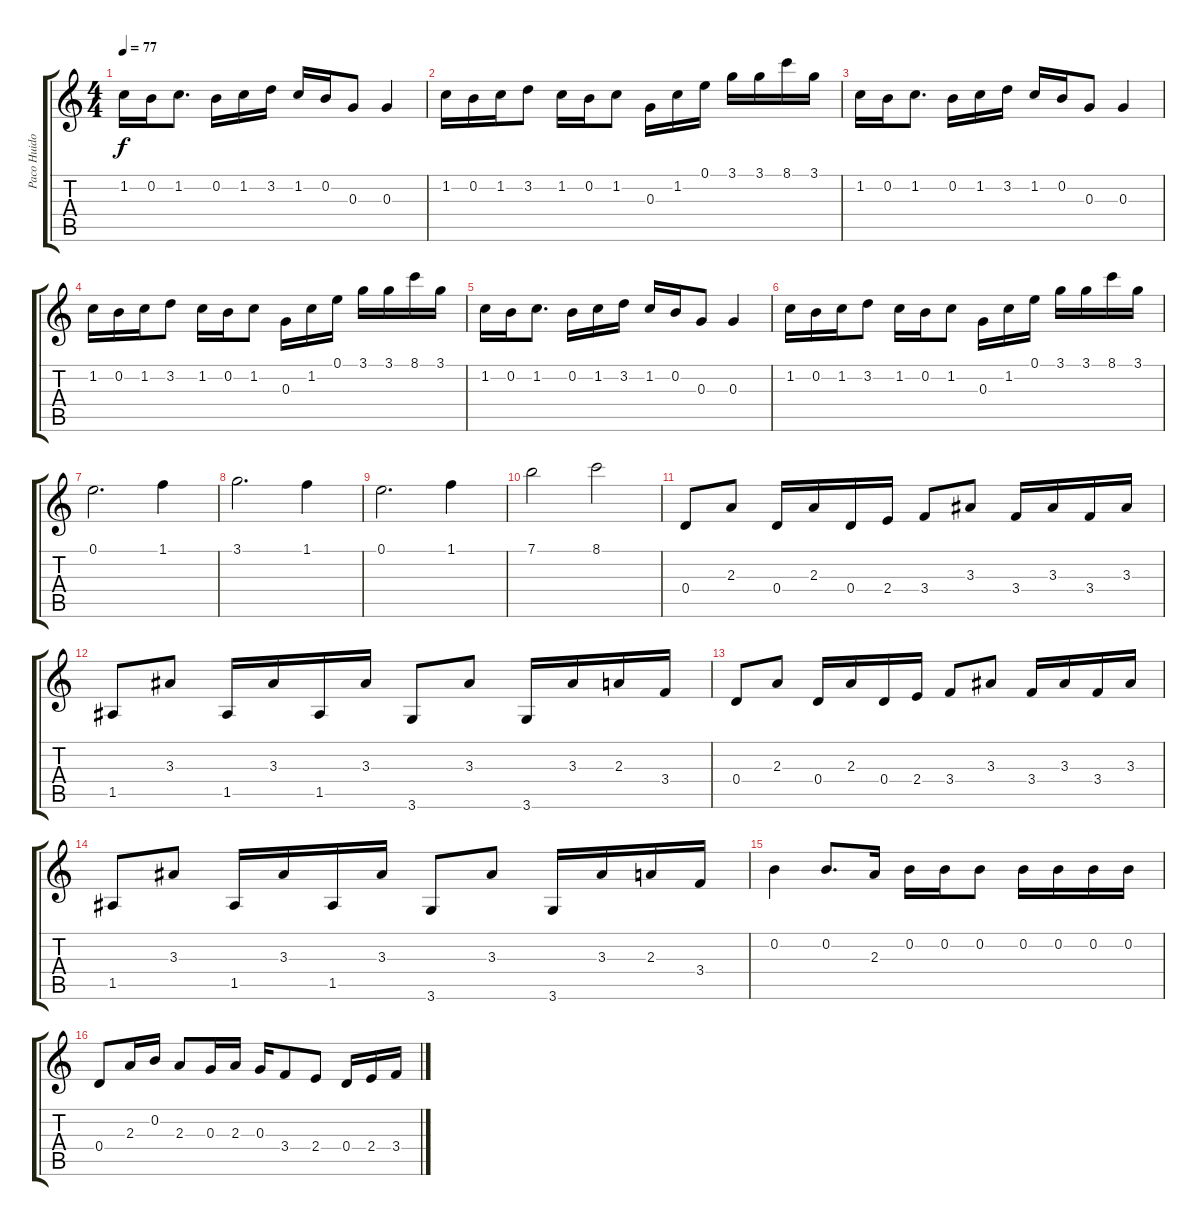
\track ("Paco Huidobro" "Paco Huido") {instrument electricguitarjazz}
\staff {score tabs}
\tuning (E4 B3 G3 D3 A2 E2) {hide}
\ts (4 4)
\tempo 77
\clef g2
\ks c
1.2.16{dy f} 0.2.16 1.2.8{d} 0.2.16 1.2.16 3.2.16 1.2.16 0.2.16 0.3.8 0.3.4 |
1.2.16 0.2.16 1.2.16 3.2.8 1.2.16 0.2.16 1.2.8 0.3.16 1.2.16 0.1.16 3.1.16 3.1.16 8.1.16 3.1.16 |
1.2.16 0.2.16 1.2.8{d} 0.2.16 1.2.16 3.2.16 1.2.16 0.2.16 0.3.8 0.3.4 |
1.2.16 0.2.16 1.2.16 3.2.8 1.2.16 0.2.16 1.2.8 0.3.16 1.2.16 0.1.16 3.1.16 3.1.16 8.1.16 3.1.16 |
1.2.16 0.2.16 1.2.8{d} 0.2.16 1.2.16 3.2.16 1.2.16 0.2.16 0.3.8 0.3.4 |
1.2.16 0.2.16 1.2.16 3.2.8 1.2.16 0.2.16 1.2.8 0.3.16 1.2.16 0.1.16 3.1.16 3.1.16 8.1.16 3.1.16 |
0.1.2{d} 1.1.4 |
3.1.2{d} 1.1.4 |
0.1.2{d} 1.1.4 |
7.1.2 8.1.2 |
0.4.8 2.3.8 0.4.16 2.3.16 0.4.16 2.4.16 3.4.8 3.3.8 3.4.16 3.3.16 3.4.16 3.3.16 |
1.5.8 3.3.8 1.5.16 3.3.16 1.5.16 3.3.16 3.6.8 3.3.8 3.6.16 3.3.16 2.3.16 3.4.16 |
0.4.8 2.3.8 0.4.16 2.3.16 0.4.16 2.4.16 3.4.8 3.3.8 3.4.16 3.3.16 3.4.16 3.3.16 |
1.5.8 3.3.8 1.5.16 3.3.16 1.5.16 3.3.16 3.6.8 3.3.8 3.6.16 3.3.16 2.3.16 3.4.16 |
0.2.4 0.2.8{d} 2.3.16 0.2.16 0.2.16 0.2.8 0.2.16 0.2.16 0.2.16 0.2.16 |
0.4.8 2.3.16 0.2.16 2.3.8 0.3.16 2.3.16 0.3.16 3.4.8 2.4.8 0.4.16 2.4.16 3.4.16
